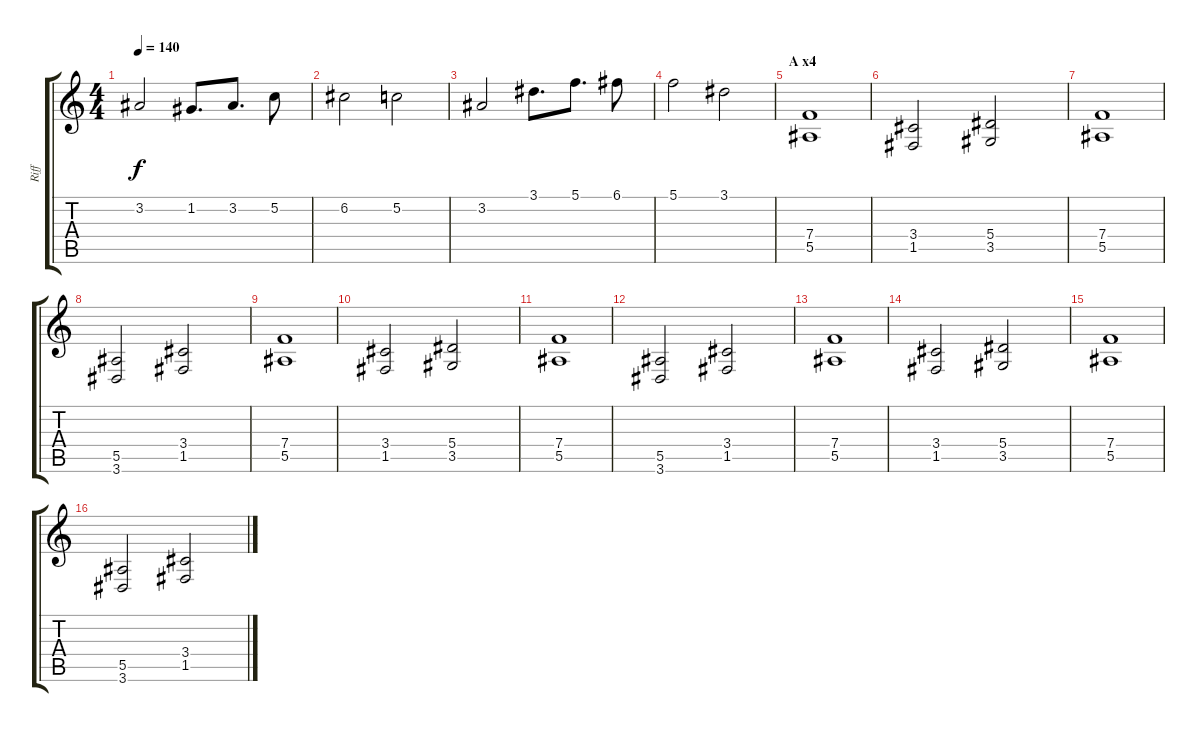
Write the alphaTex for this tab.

\track ("Riff" "Riff") {instrument distortionguitar}
\staff {score tabs}
\tuning (C4 G3 Eb3 Bb2 F2 C2) {hide}
\ts (4 4)
\tempo 140
\clef g2
\ks c
3.2.2{dy f} 1.2.8{d} 3.2.8{d} 5.2.8 |
6.2.2 5.2.2 |
3.2.2 3.1.8{d} 5.1.8{d} 6.1.8 |
5.1.2 3.1.2 |
\section ("" "A x4")
(7.4 5.5).1 |
(3.4 1.5).2 (5.4 3.5).2 |
(7.4 5.5).1 |
(5.5 3.6).2 (3.4 1.5).2 |
(7.4 5.5).1 |
(3.4 1.5).2 (5.4 3.5).2 |
(7.4 5.5).1 |
(5.5 3.6).2 (3.4 1.5).2 |
(7.4 5.5).1 |
(3.4 1.5).2 (5.4 3.5).2 |
(7.4 5.5).1 |
(5.5 3.6).2 (3.4 1.5).2
